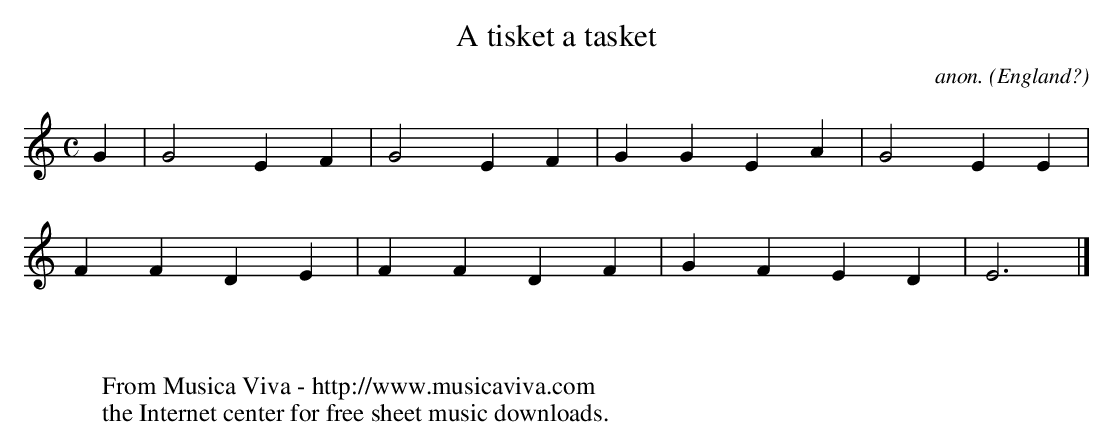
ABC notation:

X:1
T:A tisket a tasket
C:anon.
O:England?
M:C
L:1/4
K:C
G|G2EF|G2EF|GGEA|G2EE|
FFDE|FFDF|GFED|E3|]
W:
W:
W:  From Musica Viva - http://www.musicaviva.com
W:  the Internet center for free sheet music downloads.
